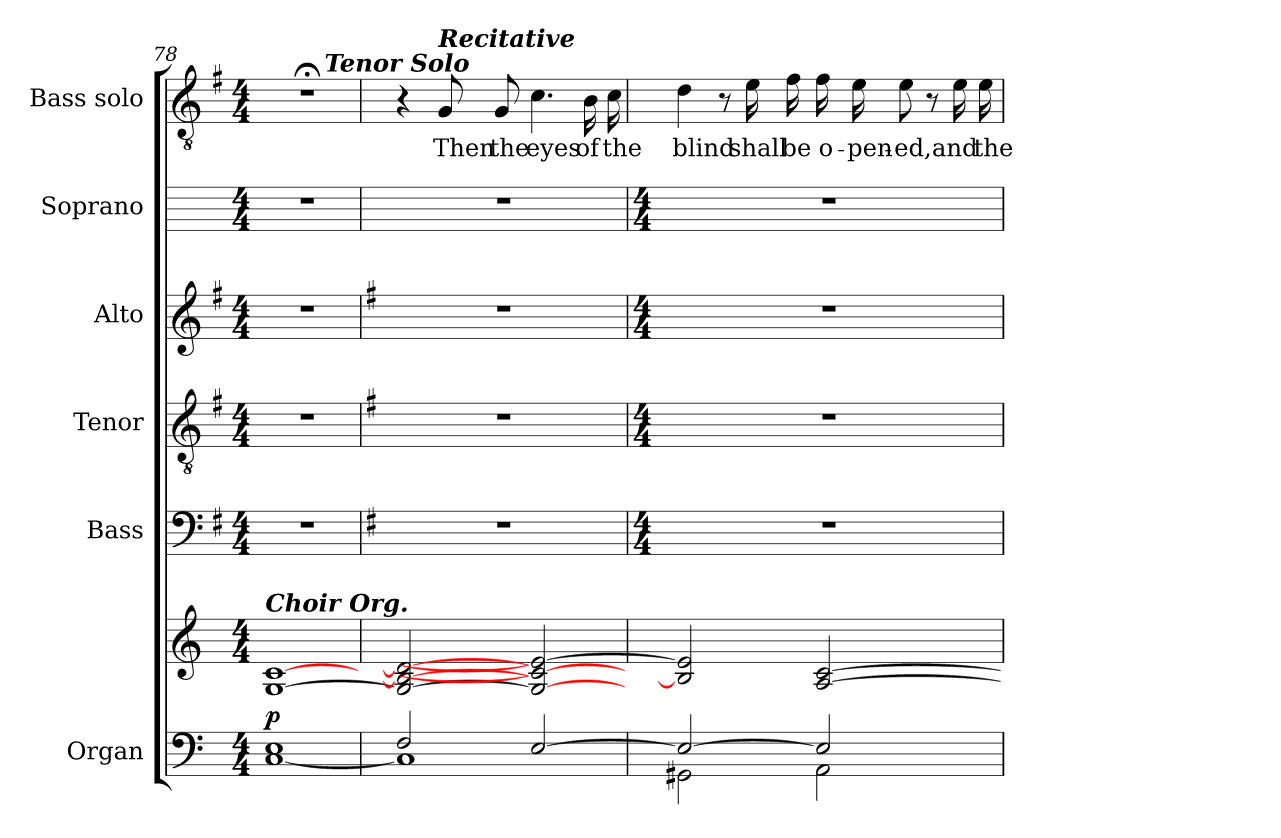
**kern	**kern	**dynam	**kern	**kern	**kern	**kern	**kern	**text
*part6	*part6	*part6	*part5	*part4	*part3	*part2	*part1	*part1
*staff7	*staff6	*staff6/7	*staff5	*staff4	*staff3	*staff2	*staff1	*staff1
*I"Organ	*	*	*I"Bass	*I"Tenor	*I"Alto	*I"Soprano	*I"Bass solo	*
*	*	*	*I'B	*I'T	*I'A	*I'S	*I'B	*
*clefF4	*clefG2	*	*clefF4	*clefGv2	*clefG2	*	*clefGv2	*
*k[]	*k[]	*	*k[f#]	*k[f#]	*k[f#]	*	*k[f#]	*
*C:	*C:	*	*G:	*G:	*G:	*	*G:	*
*M4/4	*M4/4	*	*M4/4	*M4/4	*M4/4	*M4/4	*M4/4	*
=78	=78	=78	=78	=78	=78	=78	=78	=78
*^	*^	*	*	*	*	*	*	*
!	!	!LO:TX:a:Bi:t=Choir Org.	!	!	!	!	!	!	!	!
!	!	!	!	!LO:DY:a=2	!	!	!	!	!	!
1E/	[1C\	[1G/ [1c/	1ryy	p	1r	1r	1r	1r	1r;<	.
=79	=79	=79	=79	=79	=79	=79	=79	=79	=79	=79
*	*	*	*	*	*	*	*	*	*k[]	*
*	*	*	*	*	*	*	*	*	*C:	*
!	!	!	!	!	!	!	!	!	!LO:TX:a:Bi:cj:t=Tenor Solo	!
2F/	1C\]	2G/_ 2B/_ 2d/_	1ryy	.	1r	1r	1r	1r	4r	.
!	!	!	!	!	!	!	!	!	!LO:TX:a:Bi:t=Recitative	!
!	!	!	!	!	!	!	!	!	!	!LO:LY:b
.	.	.	.	.	.	.	.	.	8G	Then
!	!	!	!	!	!	!	!	!	!	!LO:LY:b
.	.	.	.	.	.	.	.	.	8G	the
!	!	!	!	!	!	!	!	!	!	!LO:LY:b
[2E/	.	2G/_ 2c/_ 2e/_	.	.	.	.	.	.	4.c	eyes
!	!	!	!	!	!	!	!	!	!	!LO:LY:b
.	.	.	.	.	.	.	.	.	16B	of
!	!	!	!	!	!	!	!	!	!	!LO:LY:b
.	.	.	.	.	.	.	.	.	16c	the
!!LO:LB:g=z
=80	=80	=80	=80	=80	=80	=80	=80	=80	=80	=80
*	*	*	*	*	*M4/4	*M4/4	*M4/4	*M4/4	*	*
!	!	!	!	!	!	!	!	!	!	!LO:LY:b
2E/_	2GG#X\	2B/] 2e/]	1ryy	.	1r	1r	1r	1r	4d	blind
.	.	.	.	.	.	.	.	.	8r	.
!	!	!	!	!	!	!	!	!	!	!LO:LY:b
.	.	.	.	.	.	.	.	.	16e	shall
!	!	!	!	!	!	!	!	!	!	!LO:LY:b
.	.	.	.	.	.	.	.	.	16f	be
!	!	!	!	!	!	!	!	!	!	!LO:LY:b
2E/]	2AA\	[2A/ [2c/	.	.	.	.	.	.	16f	o-
!	!	!	!	!	!	!	!	!	!	!LO:LY:b
.	.	.	.	.	.	.	.	.	16e	-pen-
!	!	!	!	!	!	!	!	!	!	!LO:LY:b
.	.	.	.	.	.	.	.	.	8e	-ed,
.	.	.	.	.	.	.	.	.	8r	.
!	!	!	!	!	!	!	!	!	!	!LO:LY:b
.	.	.	.	.	.	.	.	.	16e	and
!	!	!	!	!	!	!	!	!	!	!LO:LY:b
.	.	.	.	.	.	.	.	.	16e	the
*v	*v	*	*	*	*	*	*	*	*	*
*	*v	*v	*	*	*	*	*	*	*
=	=	=	=	=	=	=	=	=
*-	*-	*-	*-	*-	*-	*-	*-	*-
